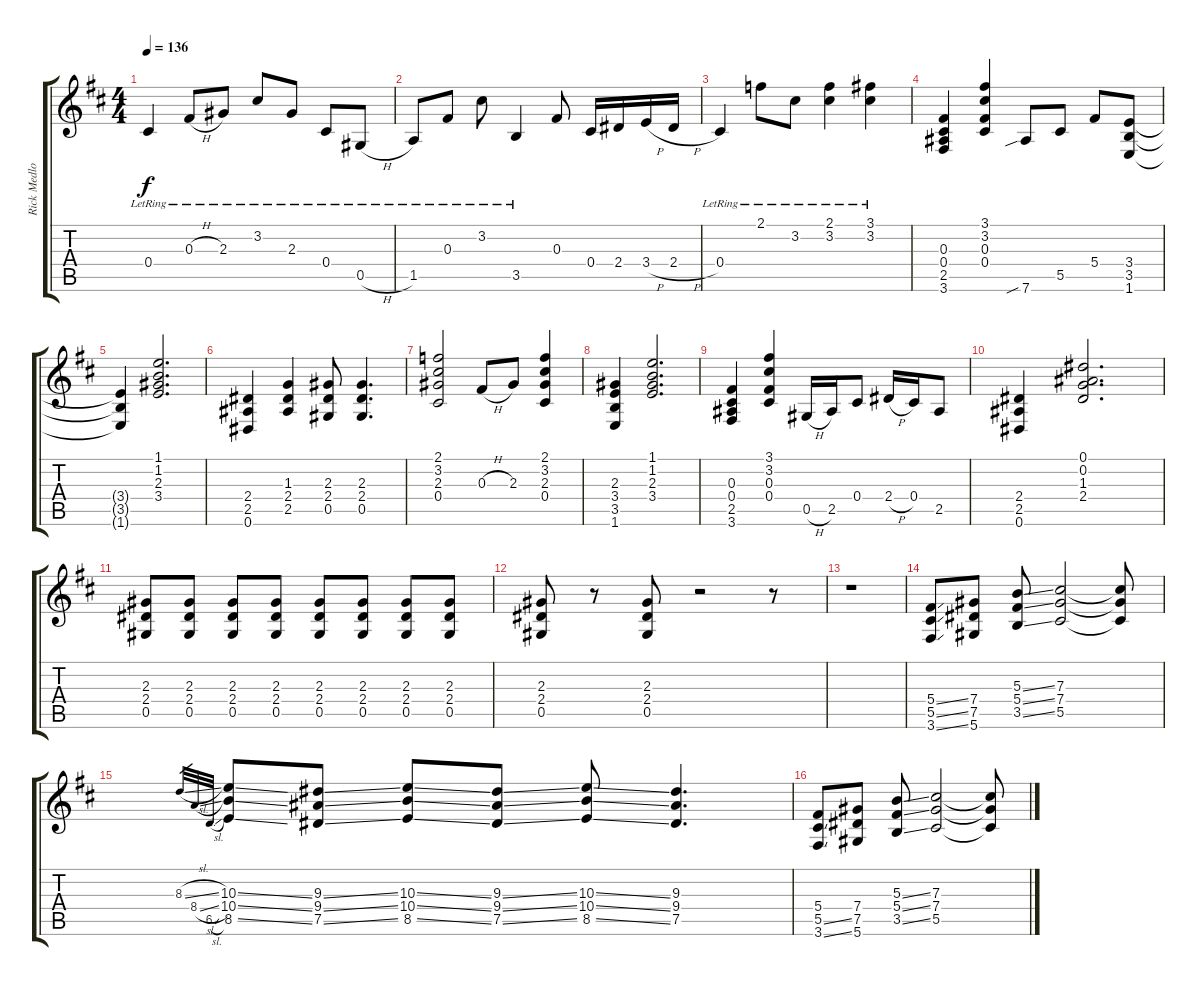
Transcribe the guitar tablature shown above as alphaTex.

\track ("Rick Medlocke Guitar" "Rick Medlo") {instrument overdrivenguitar}
\staff {score tabs}
\tuning (Eb4 Bb3 Gb3 Db3 Ab2 Eb2) {hide}
\ts (4 4)
\tempo 136
\clef g2
\ks d
0.4{lr}.4{dy f} 0.3{h lr}.8 2.3{lr}.8 3.2{lr}.8 2.3{lr}.8 0.4{lr}.8 0.5{h lr}.8 |
1.5{lr}.8 0.3{lr}.8 3.2{lr}.8 3.5{lr}.4 0.3.8 0.4.16 2.4.16 3.4{h}.16 2.4{h}.16 |
0.4{lr}.4 2.1{lr}.8 3.2{lr}.8 (2.1{lr} 3.2{lr}).4 (3.1{lr} 3.2{lr}).4 |
(0.3 0.4 2.5 3.6).4{instrument overdrivenguitar} (3.1 3.2 0.3 0.4).4 7.6{sib}.8 5.5.8 5.4.8 (3.4 3.5 1.6).8 |
(3.4{t} 3.5{t} 1.6{t}).4 (1.1 1.2 2.3 3.4).2{d} |
(2.4 2.5 0.6).4 (1.3 2.4 2.5).4 (2.3 2.4 0.5).8 (2.3 2.4 0.5).4{d} |
(2.1 3.2 2.3 0.4).2 0.3{h}.8 2.3.8 (2.1 3.2 2.3 0.4).4 |
(2.3 3.4 3.5 1.6).4 (1.1 1.2 2.3 3.4).2{d} |
(0.3 0.4 2.5 3.6).4 (3.1 3.2 0.3 0.4).4 0.5{h}.16 2.5.16 0.4.8 2.4{h}.16 0.4.16 2.5.8 |
(2.4 2.5 0.6).4 (0.1 0.2 1.3 2.4).2{d} |
(2.3 2.4 0.5).8 (2.3 2.4 0.5).8 (2.3 2.4 0.5).8 (2.3 2.4 0.5).8 (2.3 2.4 0.5).8 (2.3 2.4 0.5).8 (2.3 2.4 0.5).8 (2.3 2.4 0.5).8 |
(2.3 2.4 0.5).8 r.8 (2.3 2.4 0.5).8 r.2 r.8 |
r.1 |
(5.4{ss} 5.5{ss} 3.6{ss}).8 (7.4 7.5 5.6).8 (5.3{ss} 5.4{ss} 3.5{ss}).8 (7.3 7.4 5.5).2 (7.3{t} 7.4{t} 5.5{t}).8 |
8.3{sl}.32{gr} 8.4{sl}.32{gr} 6.5{sl}.32{gr} (10.3{ss} 10.4{ss} 8.5{ss}).8 (9.3{ss} 9.4{ss} 7.5{ss}).8 (10.3{ss} 10.4{ss} 8.5{ss}).8 (9.3{ss} 9.4{ss} 7.5{ss}).8 (10.3{ss} 10.4{ss} 8.5{ss}).8 (9.3 9.4 7.5).4{d} |
(5.4 5.5{ss} 3.6{ss}).8 (7.4 7.5 5.6).8 (5.3{ss} 5.4{ss} 3.5{ss}).8 (7.3 7.4 5.5).2 (7.3{t} 7.4{t} 5.5{t}).8
